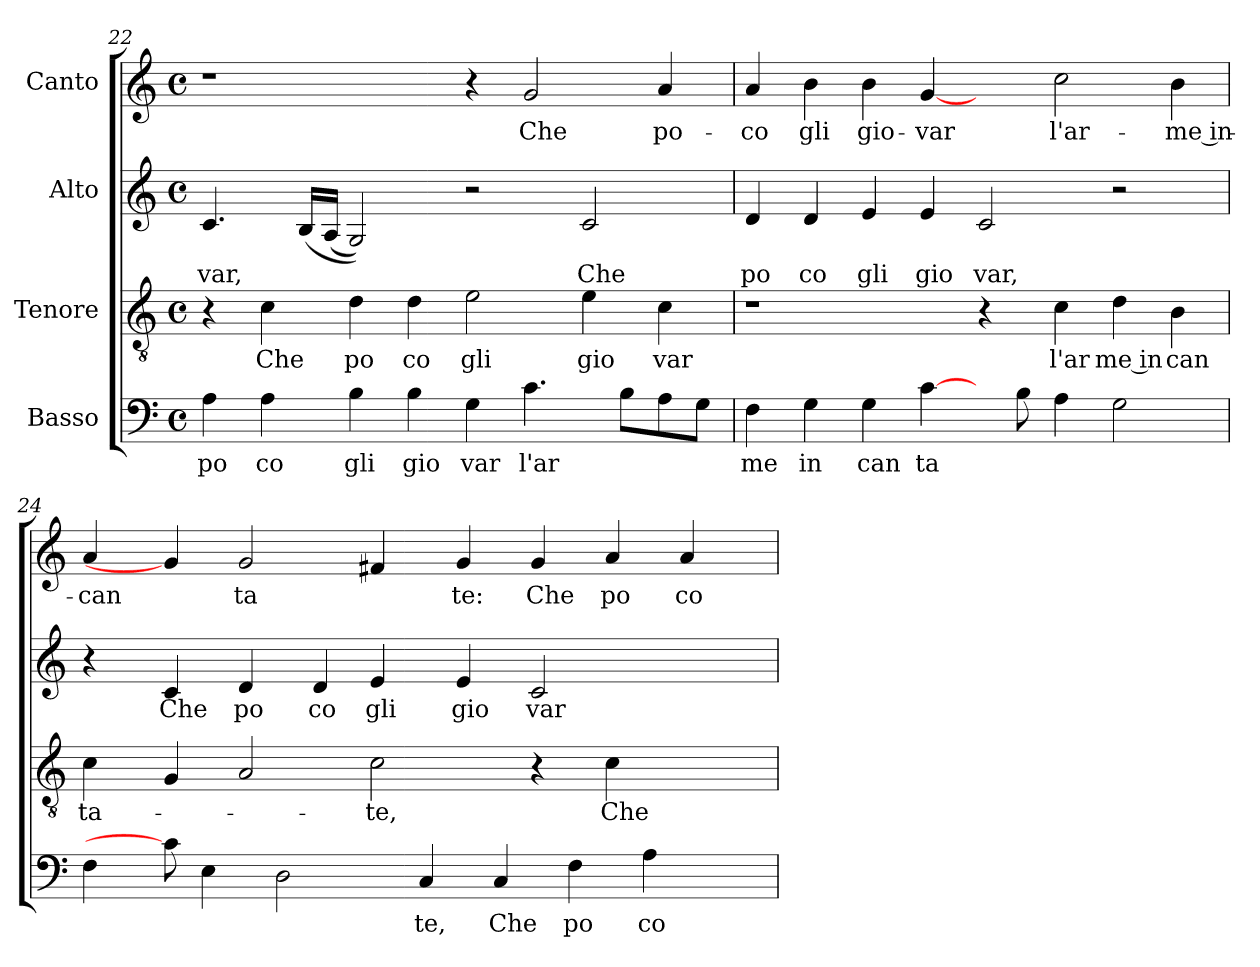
**kern	**text	**kern	**text	**kern	**text	**kern	**text
*part4	*part4	*part3	*part3	*part2	*part2	*part1	*part1
*staff4	*staff4	*staff3	*staff3	*staff2	*staff2	*staff1	*staff1
*I"Basso	*	*I"Tenore	*	*I"Alto	*	*I"Canto	*
*clefF4	*	*clefGv2	*	*clefG2	*	*clefG2	*
*M4/4	*	*M4/4	*	*M4/4	*	*M4/4	*
*met(c)	*	*met(c)	*	*met(c)	*	*met(c)	*
=22	=22	=22	=22	=22	=22	=22	=22
!	!LO:LY:b:cj	!	!	!	!LO:LY:b	!	!
4A\	po	4r	.	4.c/	var,	1r	.
!	!LO:LY:b:cj	!	!LO:LY:b:cj	!	!	!	!
4A\	co	4c\	Che	.	.	.	.
.	.	.	.	(>16B/L	.	.	.
.	.	.	.	(<16A/J	.	.	.
!	!LO:LY:b:cj	!	!LO:LY:b:cj	!	!	!	!
4B\	gli	4d\	po	2G/))	.	.	.
!	!LO:LY:b:cj	!	!LO:LY:b:cj	!	!	!	!
4B\	gio	4d\	co	.	.	.	.
!	!LO:LY:b:cj	!	!LO:LY:b:cj	!	!	!	!
4G\	var	2e\	gli	2r	.	4r	.
!	!LO:LY:b	!	!	!	!	!	!LO:LY:b:cj
4.c\	l'ar	.	.	.	.	2g/	Che
!	!	!	!LO:LY:b:cj	!	!LO:LY:b:cj	!	!
.	.	4e\	gio	2c/	Che	.	.
8B\L	.	.	.	.	.	.	.
!	!	!	!LO:LY:b:cj	!	!	!	!LO:LY:b:cj
8A\	.	4c\	var	.	.	4a/	po-
8G\J	.	.	.	.	.	.	.
=23	=23	=23	=23	=23	=23	=23	=23
!	!LO:LY:b	!	!	!	!LO:LY:b:cj	!	!LO:LY:b:cj
4F\	me	1r	.	4d/	po	4a/	-co
!	!LO:LY:b	!	!	!	!LO:LY:b:cj	!	!LO:LY:b:cj
4G\	in	.	.	4d/	co	4b\	gli
!	!LO:LY:b:cj	!	!	!	!LO:LY:b:cj	!	!LO:LY:b:cj
4G\	can	.	.	4e/	gli	4b\	gio-
!	!LO:LY:b:cj	!	!	!	!LO:LY:b:cj	!	!LO:LY:b:cj
[4c\	ta	.	.	4e/	gio	[4g/	-var
!	!	!	!	!	!LO:LY:b:cj	!	!
8ryy	.	4r	.	2c/	var,	4ryy	.
8B\	.	.	.	.	.	.	.
!	!	!	!LO:LY:b:cj	!	!	!	!LO:LY:b:cj
4A\	.	4c\	l'ar	.	.	2cc\	l'ar-
!	!	!	!LO:LY:b:rj	!	!	!	!
2G\	.	4d\	me in	2r	.	.	.
!	!	!	!LO:LY:b:cj	!	!	!	!LO:LY:b:rj
.	.	4B\	can	.	.	4b\	-me in-
!!LO:LB:g=z
=24	=24	=24	=24	=24	=24	=24	=24
!	!	!	!LO:LY:b:cj	!	!	!	!LO:LY:b:cj
*^	*	*	*	*	*	*	*
4F\	16ryy	.	4c\	ta-	4r	.	4a/	-can
.	64ryy	.	.	.	.	.	.	.
.	1ryy	.	.	.	.	.	.	.
!	!	!	!	!	!	!LO:LY:b:cj	!	!
8c\]	.	.	4G/	.	4c/	Che	4g/]	.
4E\	.	.	.	.	.	.	.	.
!	!	!	!	!	!	!LO:LY:b:cj	!	!LO:LY:b:cj
.	.	.	2A/	.	4d/	po	2g/	ta
2D\	.	.	.	.	.	.	.	.
!	!	!	!	!	!	!LO:LY:b:cj	!	!
.	.	.	.	.	4d/	co	.	.
!	!	!	!	!LO:LY:b:cj	!	!LO:LY:b:cj	!	!
.	.	.	2c\	-te,	4e/	gli	4f#/	.
.	1ryy	.	.	.	.	.	.	.
!	!	!LO:LY:b:cj	!	!	!	!	!	!
4C/	.	te,	.	.	.	.	.	.
!	!	!	!	!	!	!LO:LY:b:cj	!	!LO:LY:b:cj
.	.	.	.	.	4e/	gio	4g/	te:
!	!	!LO:LY:b:cj	!	!	!	!	!	!
4C/	.	Che	.	.	.	.	.	.
!	!	!	!	!	!	!LO:LY:b:cj	!	!LO:LY:b:cj
.	.	.	4r	.	2c/	var	4g/	Che
!	!	!LO:LY:b:cj	!	!	!	!	!	!
4F\	.	po	.	.	.	.	.	.
!	!	!	!	!LO:LY:b:cj	!	!	!	!LO:LY:b:cj
.	.	.	4c\	Che	.	.	4a/	po
!	!	!LO:LY:b:cj	!	!	!	!	!	!
4A\	.	co	.	.	.	.	.	.
!	!	!	!	!	!	!	!	!LO:LY:b:cj
.	.	.	4ryy	.	4ryy	.	4a/	co
.	8ryy	.	.	.	.	.	.	.
8ryy	.	.	.	.	.	.	.	.
.	32.ryy	.	.	.	.	.	.	.
*v	*v	*	*	*	*	*	*	*
=	=	=	=	=	=	=	=
*-	*-	*-	*-	*-	*-	*-	*-
